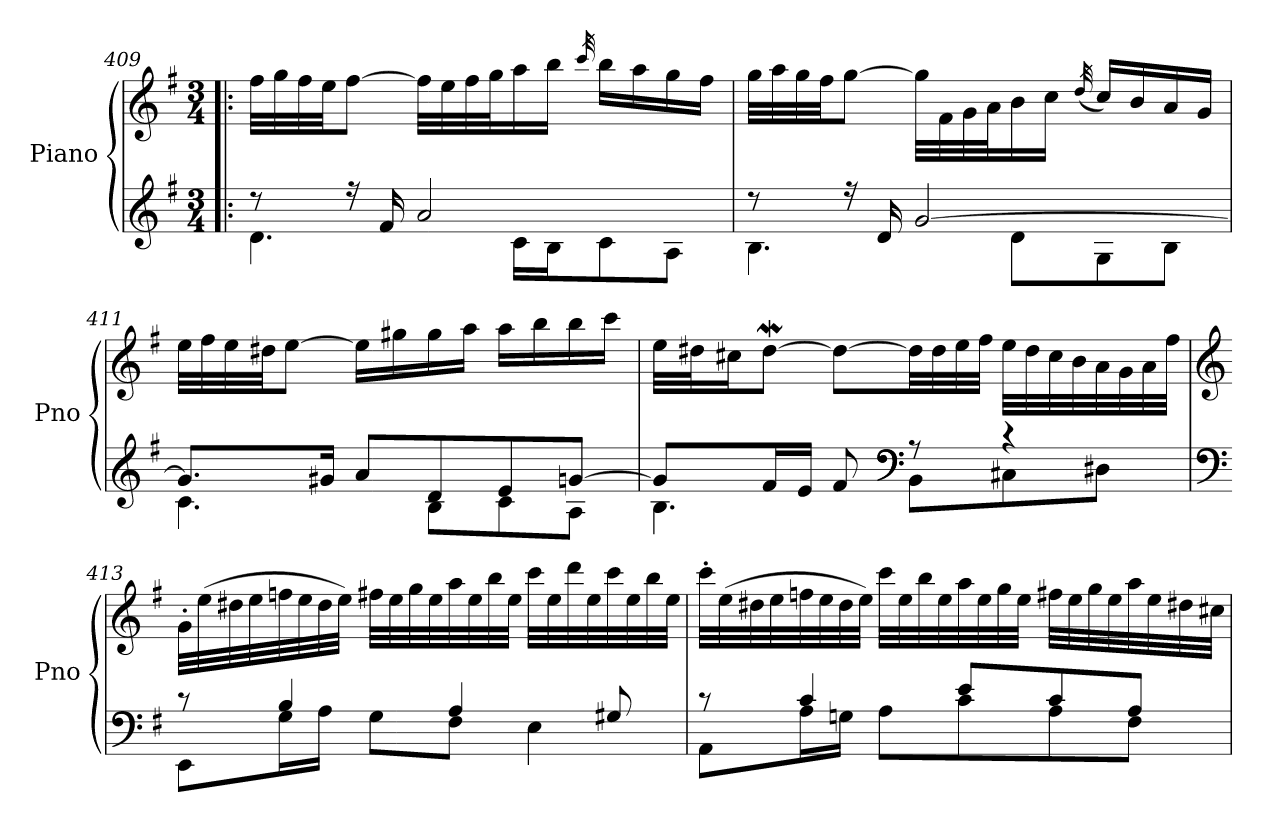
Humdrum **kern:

**kern	**kern
*part1	*part1
*staff2	*staff1
*I"Piano	*
*I'Pno	*
*clefG2	*clefG2
*k[f#]	*k[f#]
*M3/4	*M3/4
=409!|:	=409!|:
*^	*
8r	4.d\	32ff#\LLL
.	.	32gg\
.	.	32ff#\
.	.	32ee\JJ
16r	.	[8ff#\J
16f#/	.	.
2a/	.	32ff#\LLL]
.	.	32ee\
.	.	32ff#\
.	.	32gg\J
.	16c\LL	16aa\
.	16B\J	16bb\JJ
.	.	32qccc/
.	8c\	16bb\LL
.	.	16aa\
.	8A\J	16gg\
.	.	16ff#\JJ
!!LO:LB:g=z
=410	=410	=410
8r	4.B\	32gg\LLL
.	.	32aa\
.	.	32gg\
.	.	32ff#\JJ
16r	.	[8gg\J
16d/	.	.
[2g/	.	32gg\LLL]
.	.	32f#\
.	.	32g\
.	.	32a\J
.	8d\L	16b\
.	.	16cc\JJ
.	.	(32qdd/
.	8G\	16cc/LL)
.	.	16b/
.	8B\J	16a/
.	.	16g/JJ
=411	=411	=411
8.g/L]	4.c\	32ee\LLL
.	.	32ff#\
.	.	32ee\
.	.	32dd#X\JJ
.	.	[8ee\J
16g#X/Jk	.	.
8a/L	.	16ee\LL]
.	.	16gg#X\
8d/	8B\L	16gg#\
.	.	16aa\JJ
8e/	8c\	16aa\LL
.	.	16bb\
[8gn/J	8A\J	16bb\
.	.	16ccc\JJ
=412	=412	=412
8g/L]	4.B\	32ee\LLL
.	.	32dd#X\J
.	.	16cc#X\J
16f#/L	.	[8dd#W\J
16e/JJ	.	.
8f#/	.	8dd#\L_
*clefF4	*	*
8rA	8BB\L	32dd#\LL]
.	.	32dd#\
.	.	32ee\
.	.	32ff#\JJJ
4rc	8C#X\	32ee\LLL
.	.	32dd#\
.	.	32cc#\
.	.	32b\
.	8D#X\J	32a\
.	.	32g\
.	.	32a\
.	.	32ff#\JJJ
!!LO:LB:g=z
=413	=413	=413
*clefF4	*	*clefG2
8r	8EE\L	32g'\LLL
.	.	(32ee\
.	.	32dd#X\
.	.	32ee\
4B/	16G\L	32ffn\
.	.	32ee\
.	16A\JJ	32dd#\
.	.	32ee\JJJ)
.	8G\L	32ff#X\LLL
.	.	32ee\
.	.	32gg\
.	.	32ee\
4A/	8F#\J	32aa\
.	.	32ee\
.	.	32bb\
.	.	32ee\JJJ
.	4E\	32ccc\LLL
.	.	32ee\
.	.	32ddd\
.	.	32ee\
8G#X/	.	32ccc\
.	.	32ee\
.	.	32bb\
.	.	32ee\JJJ
=414	=414	=414
8r	8AA\L	32ccc'\LLL
.	.	(32ee\
.	.	32dd#X\
.	.	32ee\
4c/	16A\L	32ffn\
.	.	32ee\
.	16Gn\JJ	32dd#\
.	.	32ee\JJJ)
.	8A\L	32ccc\LLL
.	.	32ee\
.	.	32bb\
.	.	32ee\
8e/L	8c\	32aa\
.	.	32ee\
.	.	32gg\
.	.	32ee\JJJ
8c/	8A\	32ff#X\LLL
.	.	32ee\
.	.	32gg\
.	.	32ee\
8A/J	8F#\J	32aa\
.	.	32ee\
.	.	32dd#X\
.	.	32cc#X\JJJ
*v	*v	*
=	=
*-	*-
